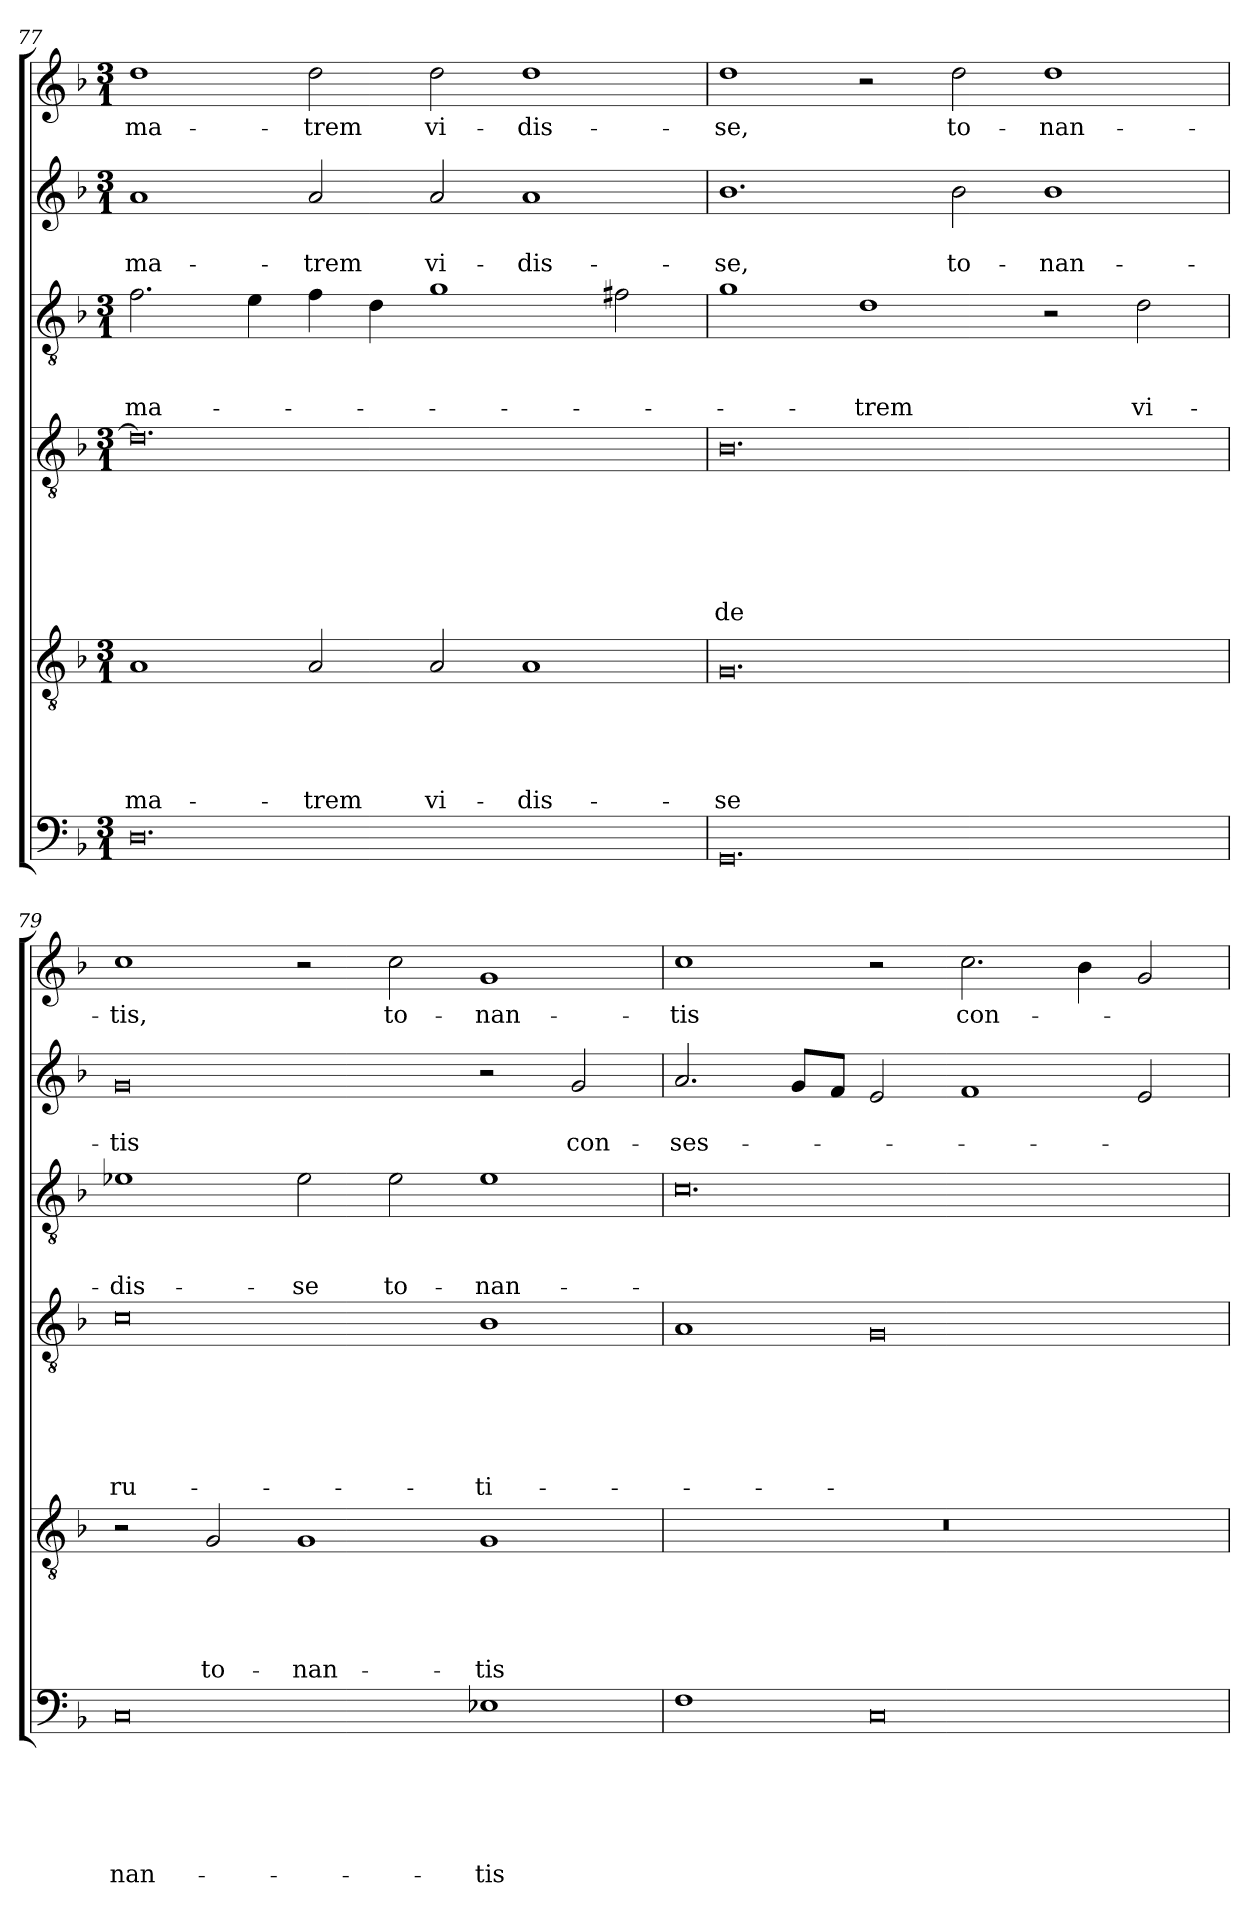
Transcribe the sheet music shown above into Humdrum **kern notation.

**kern	**text	**text	**text	**text	**text	**text	**kern	**text	**text	**text	**text	**text	**kern	**text	**text	**text	**text	**text	**text	**kern	**text	**text	**text	**kern	**text	**text	**kern	**text
*part6	*part6	*part6	*part6	*part6	*part6	*part6	*part5	*part5	*part5	*part5	*part5	*part5	*part4	*part4	*part4	*part4	*part4	*part4	*part4	*part3	*part3	*part3	*part3	*part2	*part2	*part2	*part1	*part1
*staff6	*staff6	*staff6	*staff6	*staff6	*staff6	*staff6	*staff5	*staff5	*staff5	*staff5	*staff5	*staff5	*staff4	*staff4	*staff4	*staff4	*staff4	*staff4	*staff4	*staff3	*staff3	*staff3	*staff3	*staff2	*staff2	*staff2	*staff1	*staff1
*clefF4	*	*	*	*	*	*	*clefGv2	*	*	*	*	*	*clefGv2	*	*	*	*	*	*	*clefGv2	*	*	*	*clefG2	*	*	*clefG2	*
*k[b-]	*	*	*	*	*	*	*k[b-]	*	*	*	*	*	*k[b-]	*	*	*	*	*	*	*k[b-]	*	*	*	*k[b-]	*	*	*k[b-]	*
*F:	*	*	*	*	*	*	*F:	*	*	*	*	*	*F:	*	*	*	*	*	*	*F:	*	*	*	*F:	*	*	*F:	*
*M3/1	*	*	*	*	*	*	*M3/1	*	*	*	*	*	*M3/1	*	*	*	*	*	*	*M3/1	*	*	*	*M3/1	*	*	*M3/1	*
=77	=77	=77	=77	=77	=77	=77	=77	=77	=77	=77	=77	=77	=77	=77	=77	=77	=77	=77	=77	=77	=77	=77	=77	=77	=77	=77	=77	=77
!	!	!	!	!	!	!	!	!	!	!	!	!LO:LY:b	!	!	!	!	!	!	!	!	!	!	!LO:LY:b	!	!	!LO:LY:b	!	!LO:LY:b
0.D	.	.	.	.	.	.	1A	.	.	.	.	ma-	0.d]	.	.	.	.	.	.	2.f\	.	.	ma-	1a	.	ma-	1dd	ma-
.	.	.	.	.	.	.	.	.	.	.	.	.	.	.	.	.	.	.	.	4e\	.	.	.	.	.	.	.	.
!	!	!	!	!	!	!	!	!	!	!	!	!LO:LY:b	!	!	!	!	!	!	!	!	!	!	!	!	!	!LO:LY:b	!	!LO:LY:b
.	.	.	.	.	.	.	2A/	.	.	.	.	-trem	.	.	.	.	.	.	.	4f\	.	.	.	2a/	.	-trem	2dd\	-trem
.	.	.	.	.	.	.	.	.	.	.	.	.	.	.	.	.	.	.	.	4d\	.	.	.	.	.	.	.	.
!	!	!	!	!	!	!	!	!	!	!	!	!LO:LY:b	!	!	!	!	!	!	!	!	!	!	!	!	!	!LO:LY:b	!	!LO:LY:b
.	.	.	.	.	.	.	2A/	.	.	.	.	vi-	.	.	.	.	.	.	.	1g	.	.	.	2a/	.	vi-	2dd\	vi-
!	!	!	!	!	!	!	!	!	!	!	!	!LO:LY:b	!	!	!	!	!	!	!	!	!	!	!	!	!	!LO:LY:b	!	!LO:LY:b
.	.	.	.	.	.	.	1A	.	.	.	.	-dis-	.	.	.	.	.	.	.	.	.	.	.	1a	.	-dis-	1dd	-dis-
.	.	.	.	.	.	.	.	.	.	.	.	.	.	.	.	.	.	.	.	2f#\	.	.	.	.	.	.	.	.
=78	=78	=78	=78	=78	=78	=78	=78	=78	=78	=78	=78	=78	=78	=78	=78	=78	=78	=78	=78	=78	=78	=78	=78	=78	=78	=78	=78	=78
!	!	!	!	!	!	!	!	!	!	!	!	!LO:LY:b	!	!	!	!	!	!	!LO:LY:b	!	!	!	!	!	!	!LO:LY:b	!	!LO:LY:b
0.GG	.	.	.	.	.	.	0.G	.	.	.	.	-se	0.B-	.	.	.	.	.	-de	1g	.	.	.	1.b-	.	-se,	1dd	-se,
!	!	!	!	!	!	!	!	!	!	!	!	!	!	!	!	!	!	!	!	!	!	!	!LO:LY:b	!	!	!	!	!
.	.	.	.	.	.	.	.	.	.	.	.	.	.	.	.	.	.	.	.	1d	.	.	-trem	.	.	.	2r	.
!	!	!	!	!	!	!	!	!	!	!	!	!	!	!	!	!	!	!	!	!	!	!	!	!	!	!LO:LY:b	!	!LO:LY:b
.	.	.	.	.	.	.	.	.	.	.	.	.	.	.	.	.	.	.	.	.	.	.	.	2b-\	.	to-	2dd\	to-
!	!	!	!	!	!	!	!	!	!	!	!	!	!	!	!	!	!	!	!	!	!	!	!	!	!	!LO:LY:b	!	!LO:LY:b
.	.	.	.	.	.	.	.	.	.	.	.	.	.	.	.	.	.	.	.	2r	.	.	.	1b-	.	-nan-	1dd	-nan-
!	!	!	!	!	!	!	!	!	!	!	!	!	!	!	!	!	!	!	!	!	!	!	!LO:LY:b	!	!	!	!	!
.	.	.	.	.	.	.	.	.	.	.	.	.	.	.	.	.	.	.	.	2d\	.	.	vi-	.	.	.	.	.
=79	=79	=79	=79	=79	=79	=79	=79	=79	=79	=79	=79	=79	=79	=79	=79	=79	=79	=79	=79	=79	=79	=79	=79	=79	=79	=79	=79	=79
!	!	!	!	!	!	!LO:LY:b	!	!	!	!	!	!	!	!	!	!	!	!	!LO:LY:b	!	!	!	!LO:LY:b	!	!	!LO:LY:b	!	!LO:LY:b
0C	.	.	.	.	.	-nan-	2r	.	.	.	.	.	0c	.	.	.	.	.	ru-	1e-X	.	.	-dis-	0g	.	-tis	1cc	-tis,
!	!	!	!	!	!	!	!	!	!	!	!	!LO:LY:b	!	!	!	!	!	!	!	!	!	!	!	!	!	!	!	!
.	.	.	.	.	.	.	2G/	.	.	.	.	to-	.	.	.	.	.	.	.	.	.	.	.	.	.	.	.	.
!	!	!	!	!	!	!	!	!	!	!	!	!LO:LY:b	!	!	!	!	!	!	!	!	!	!	!LO:LY:b	!	!	!	!	!
.	.	.	.	.	.	.	1G	.	.	.	.	-nan-	.	.	.	.	.	.	.	2e-\	.	.	-se	.	.	.	2r	.
!	!	!	!	!	!	!	!	!	!	!	!	!	!	!	!	!	!	!	!	!	!	!	!LO:LY:b	!	!	!	!	!LO:LY:b
.	.	.	.	.	.	.	.	.	.	.	.	.	.	.	.	.	.	.	.	2e-\	.	.	to-	.	.	.	2cc\	to-
!	!	!	!	!	!	!LO:LY:b	!	!	!	!	!	!LO:LY:b	!	!	!	!	!	!	!LO:LY:b	!	!	!	!LO:LY:b	!	!	!	!	!LO:LY:b
1E-X	.	.	.	.	.	-tis	1G	.	.	.	.	-tis	1B-	.	.	.	.	.	-ti-	1e-	.	.	-nan-	2r	.	.	1g	-nan-
!	!	!	!	!	!	!	!	!	!	!	!	!	!	!	!	!	!	!	!	!	!	!	!	!	!	!LO:LY:b	!	!
.	.	.	.	.	.	.	.	.	.	.	.	.	.	.	.	.	.	.	.	.	.	.	.	2g/	.	con-	.	.
!!LO:PB:g=z
=80	=80	=80	=80	=80	=80	=80	=80	=80	=80	=80	=80	=80	=80	=80	=80	=80	=80	=80	=80	=80	=80	=80	=80	=80	=80	=80	=80	=80
!	!	!	!	!	!	!	!	!	!	!	!	!	!	!	!	!	!	!	!	!	!	!	!	!	!	!LO:LY:b	!	!LO:LY:b
1F	.	.	.	.	.	.	0.r	.	.	.	.	.	1A	.	.	.	.	.	.	0.c	.	.	.	2.a/	.	-ses-	1cc	-tis
.	.	.	.	.	.	.	.	.	.	.	.	.	.	.	.	.	.	.	.	.	.	.	.	8g/L	.	.	.	.
.	.	.	.	.	.	.	.	.	.	.	.	.	.	.	.	.	.	.	.	.	.	.	.	8f/J	.	.	.	.
0C	.	.	.	.	.	.	.	.	.	.	.	.	0G	.	.	.	.	.	.	.	.	.	.	2e/	.	.	2r	.
!	!	!	!	!	!	!	!	!	!	!	!	!	!	!	!	!	!	!	!	!	!	!	!	!	!	!	!	!LO:LY:b
.	.	.	.	.	.	.	.	.	.	.	.	.	.	.	.	.	.	.	.	.	.	.	.	1f	.	.	2.cc\	con-
.	.	.	.	.	.	.	.	.	.	.	.	.	.	.	.	.	.	.	.	.	.	.	.	.	.	.	4b-\	.
.	.	.	.	.	.	.	.	.	.	.	.	.	.	.	.	.	.	.	.	.	.	.	.	2e/	.	.	2g/	.
=	=	=	=	=	=	=	=	=	=	=	=	=	=	=	=	=	=	=	=	=	=	=	=	=	=	=	=	=
*-	*-	*-	*-	*-	*-	*-	*-	*-	*-	*-	*-	*-	*-	*-	*-	*-	*-	*-	*-	*-	*-	*-	*-	*-	*-	*-	*-	*-
